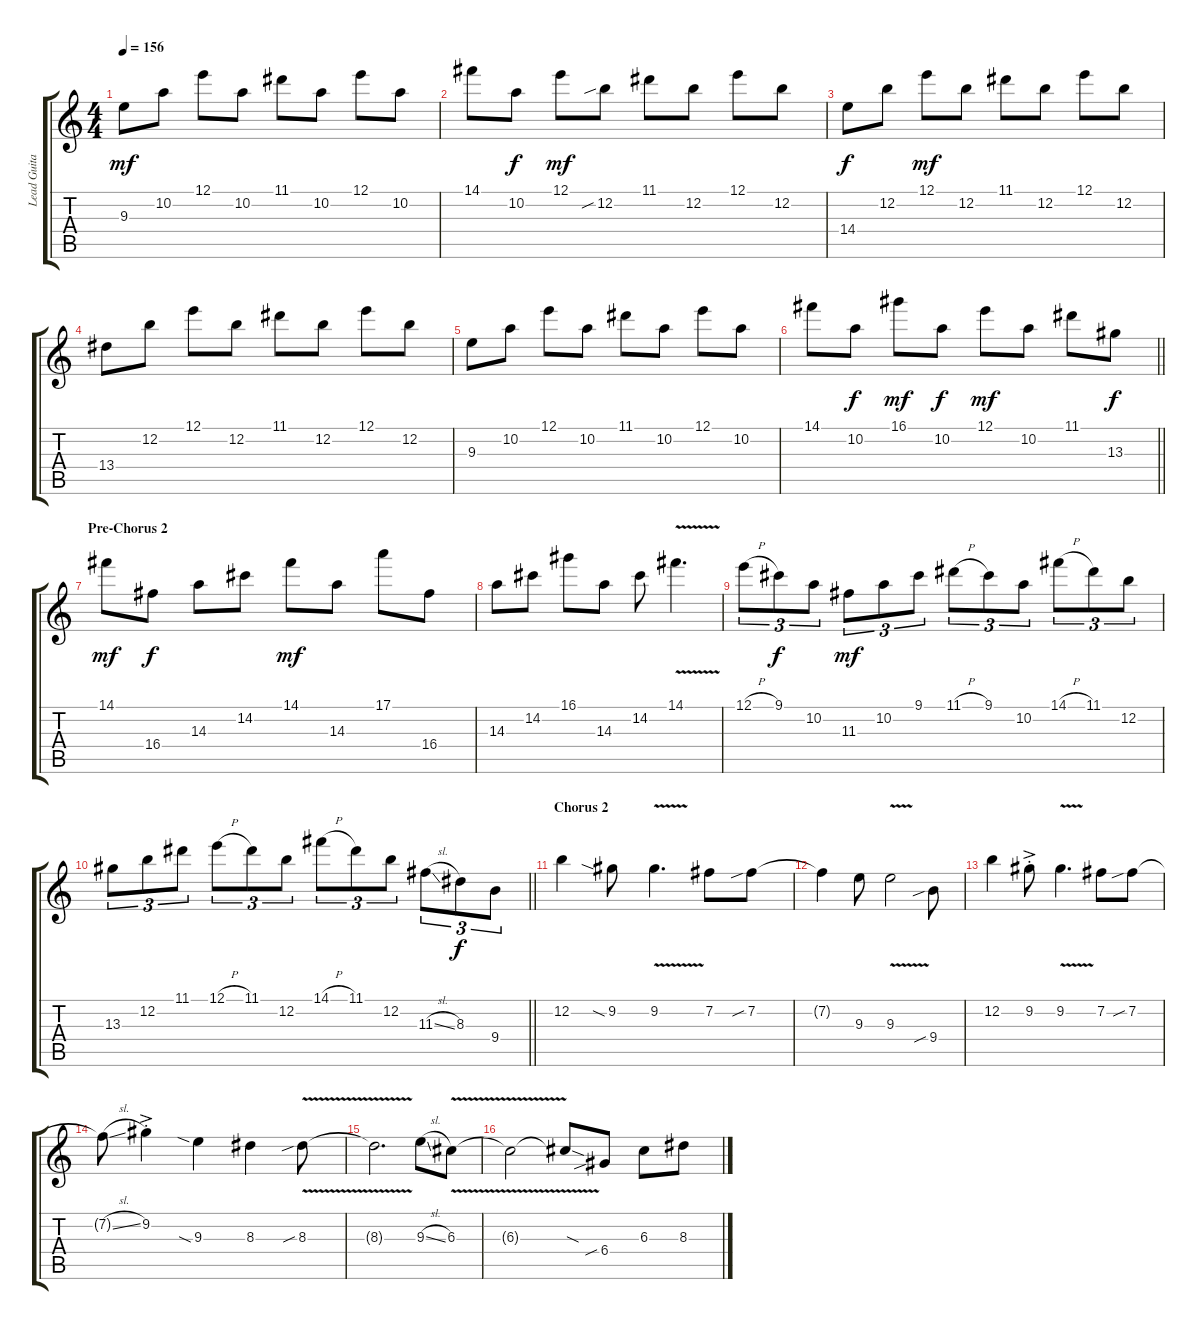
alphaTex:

\track ("Lead Guitar 1" "Lead Guita") {instrument distortionguitar}
\staff {score tabs}
\tuning (E4 B3 G3 D3 A2 E2) {hide}
\ts (4 4)
\tempo 156
\clef g2
\ks c
9.3.8{dy mf} 10.2.8 12.1.8 10.2.8 11.1.8 10.2.8 12.1.8 10.2.8 |
14.1.8 10.2.8{dy f} 12.1.8{dy mf} 12.2{sib}.8 11.1.8 12.2.8 12.1.8 12.2.8 |
14.4.8{dy f} 12.2.8 12.1.8{dy mf} 12.2.8 11.1.8 12.2.8 12.1.8 12.2.8 |
13.4.8 12.2.8 12.1.8 12.2.8 11.1.8 12.2.8 12.1.8 12.2.8 |
9.3.8 10.2.8 12.1.8 10.2.8 11.1.8 10.2.8 12.1.8 10.2.8 |
\barLineRight lightlight
14.1.8 10.2.8{dy f} 16.1.8{dy mf} 10.2.8{dy f} 12.1.8{dy mf} 10.2.8 11.1.8 13.3.8{dy f} |
\section ("" "Pre-Chorus 2")
14.1.8{dy mf} 16.4.8{dy f} 14.3.8 14.2.8 14.1.8{dy mf} 14.3.8 17.1.8 16.4.8 |
14.3.8 14.2.8 16.1.8 14.3.8 14.2.8 14.1{v}.4{d} |
12.1{h}.8{tu (3 2)} 9.1.8{tu (3 2) dy f} 10.2.8{tu (3 2)} 11.3.8{tu (3 2) dy mf} 10.2.8{tu (3 2)} 9.1.8{tu (3 2)} 11.1{h}.8{tu (3 2)} 9.1.8{tu (3 2)} 10.2.8{tu (3 2)} 14.1{h}.8{tu (3 2)} 11.1.8{tu (3 2)} 12.2.8{tu (3 2)} |
\barLineRight lightlight
13.3.8{tu (3 2)} 12.2.8{tu (3 2)} 11.1.8{tu (3 2)} 12.1{h}.8{tu (3 2)} 11.1.8{tu (3 2)} 12.2.8{tu (3 2)} 14.1{h}.8{tu (3 2)} 11.1.8{tu (3 2)} 12.2.8{tu (3 2)} 11.3{sl}.8{tu (3 2)} 8.3.8{tu (3 2) dy f} 9.4.8{tu (3 2)} |
\section ("" "Chorus 2")
12.2.4 9.2{sia}.8 9.2{v}.4{d} 7.2.8 7.2{sib}.8 |
7.2{t}.4 9.3.8 9.3{v}.2 9.4{sib}.8 |
12.2.4 9.2{ac st}.8 9.2{v}.4{d} 7.2.8 7.2{sib}.8 |
7.2{sl t}.8 9.2{ac st}.4 9.3{sia}.4 8.3.4 8.3{v sib}.8 |
8.3{v t}.2{d} 9.3{sl}.8 6.3{v}.8 |
6.3{v t}.2 6.3{v sod t}.8 6.4{sib}.8 6.3.8 8.3.8
